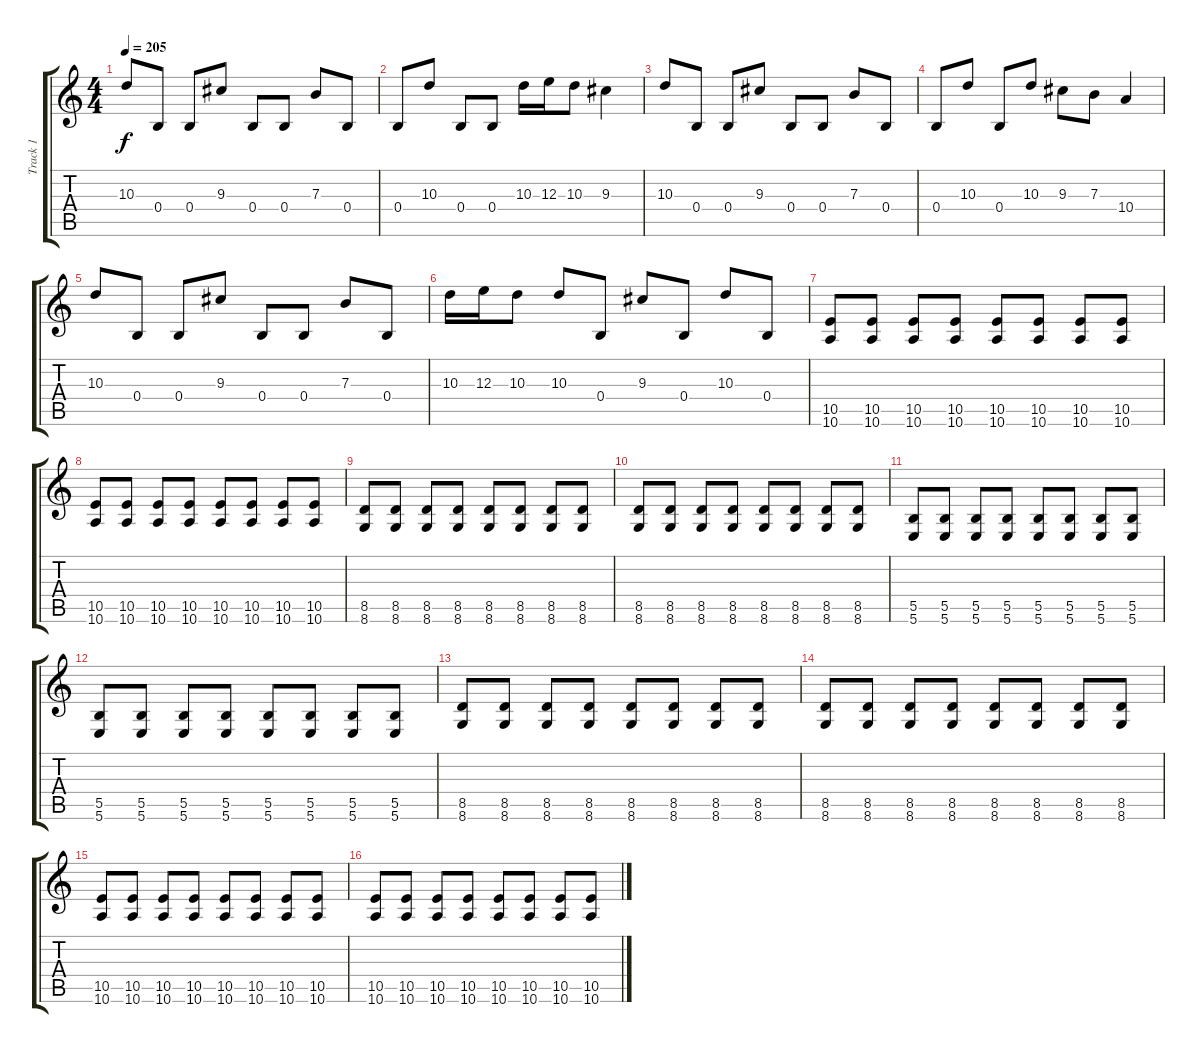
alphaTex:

\track ("Track 1" "Track 1") {instrument distortionguitar}
\staff {score tabs}
\tuning (Db4 Ab3 E3 B2 Gb2 B1) {hide}
\ts (4 4)
\tempo 205
\clef g2
\ks c
10.3.8{dy f} 0.4.8 0.4.8 9.3.8 0.4.8 0.4.8 7.3.8 0.4.8 |
0.4.8 10.3.8 0.4.8 0.4.8 10.3.16 12.3.16 10.3.8 9.3.4 |
10.3.8 0.4.8 0.4.8 9.3.8 0.4.8 0.4.8 7.3.8 0.4.8 |
0.4.8 10.3.8 0.4.8 10.3.8 9.3.8 7.3.8 10.4.4 |
10.3.8 0.4.8 0.4.8 9.3.8 0.4.8 0.4.8 7.3.8 0.4.8 |
10.3.16 12.3.16 10.3.8 10.3.8 0.4.8 9.3.8 0.4.8 10.3.8 0.4.8 |
(10.5 10.6).8 (10.5 10.6).8 (10.5 10.6).8 (10.5 10.6).8 (10.5 10.6).8 (10.5 10.6).8 (10.5 10.6).8 (10.5 10.6).8 |
(10.5 10.6).8 (10.5 10.6).8 (10.5 10.6).8 (10.5 10.6).8 (10.5 10.6).8 (10.5 10.6).8 (10.5 10.6).8 (10.5 10.6).8 |
(8.5 8.6).8 (8.5 8.6).8 (8.5 8.6).8 (8.5 8.6).8 (8.5 8.6).8 (8.5 8.6).8 (8.5 8.6).8 (8.5 8.6).8 |
(8.5 8.6).8 (8.5 8.6).8 (8.5 8.6).8 (8.5 8.6).8 (8.5 8.6).8 (8.5 8.6).8 (8.5 8.6).8 (8.5 8.6).8 |
(5.5 5.6).8 (5.5 5.6).8 (5.5 5.6).8 (5.5 5.6).8 (5.5 5.6).8 (5.5 5.6).8 (5.5 5.6).8 (5.5 5.6).8 |
(5.5 5.6).8 (5.5 5.6).8 (5.5 5.6).8 (5.5 5.6).8 (5.5 5.6).8 (5.5 5.6).8 (5.5 5.6).8 (5.5 5.6).8 |
(8.5 8.6).8 (8.5 8.6).8 (8.5 8.6).8 (8.5 8.6).8 (8.5 8.6).8 (8.5 8.6).8 (8.5 8.6).8 (8.5 8.6).8 |
(8.5 8.6).8 (8.5 8.6).8 (8.5 8.6).8 (8.5 8.6).8 (8.5 8.6).8 (8.5 8.6).8 (8.5 8.6).8 (8.5 8.6).8 |
(10.5 10.6).8 (10.5 10.6).8 (10.5 10.6).8 (10.5 10.6).8 (10.5 10.6).8 (10.5 10.6).8 (10.5 10.6).8 (10.5 10.6).8 |
(10.5 10.6).8 (10.5 10.6).8 (10.5 10.6).8 (10.5 10.6).8 (10.5 10.6).8 (10.5 10.6).8 (10.5 10.6).8 (10.5 10.6).8
